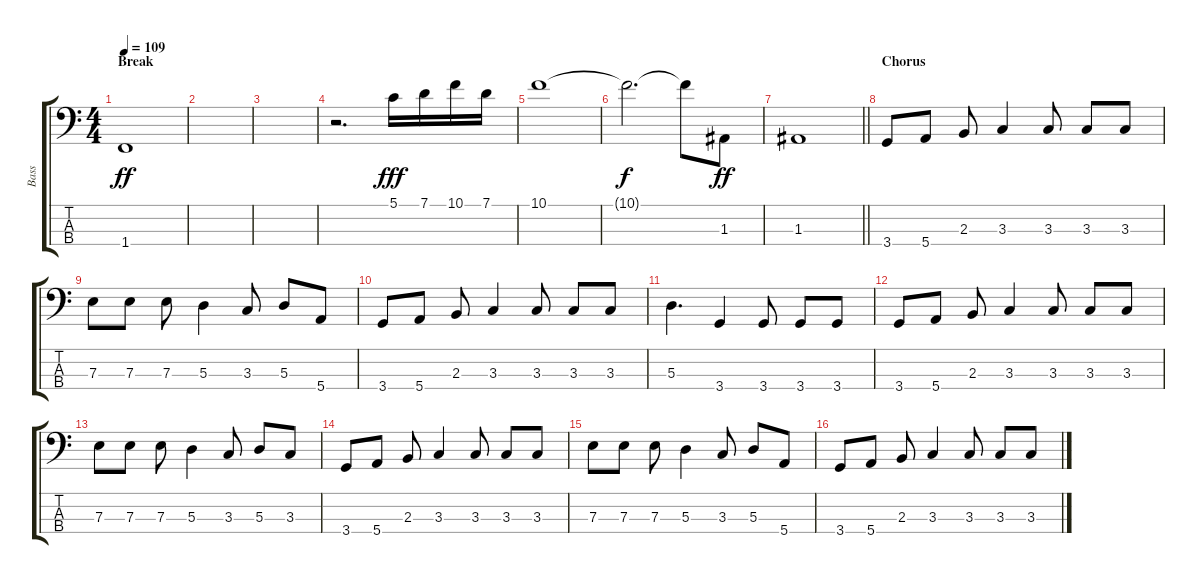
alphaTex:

\track ("Bass" "Bass") {instrument electricbassfinger}
\staff {score tabs}
\tuning (G2 D2 A1 E1) {hide}
\ts (4 4)
\section ("" "Break")
\tempo 109
\clef f4
\ks c
1.4.1{dy ff} |
|
|
r.2{d} 5.1.16{dy fff} 7.1.16 10.1.16 7.1.16 |
10.1.1 |
10.1{t}.2{d dy f} 10.1{t}.8 1.3.8{dy ff} |
\barLineRight lightlight
1.3.1 |
\section ("" "Chorus")
3.4.8 5.4.8 2.3.8 3.3.4 3.3.8 3.3.8 3.3.8 |
7.3.8 7.3.8 7.3.8 5.3.4 3.3.8 5.3.8 5.4.8 |
3.4.8 5.4.8 2.3.8 3.3.4 3.3.8 3.3.8 3.3.8 |
5.3.4{d} 3.4.4 3.4.8 3.4.8 3.4.8 |
3.4.8 5.4.8 2.3.8 3.3.4 3.3.8 3.3.8 3.3.8 |
7.3.8 7.3.8 7.3.8 5.3.4 3.3.8 5.3.8 3.3.8 |
3.4.8 5.4.8 2.3.8 3.3.4 3.3.8 3.3.8 3.3.8 |
7.3.8 7.3.8 7.3.8 5.3.4 3.3.8 5.3.8 5.4.8 |
3.4.8 5.4.8 2.3.8 3.3.4 3.3.8 3.3.8 3.3.8
